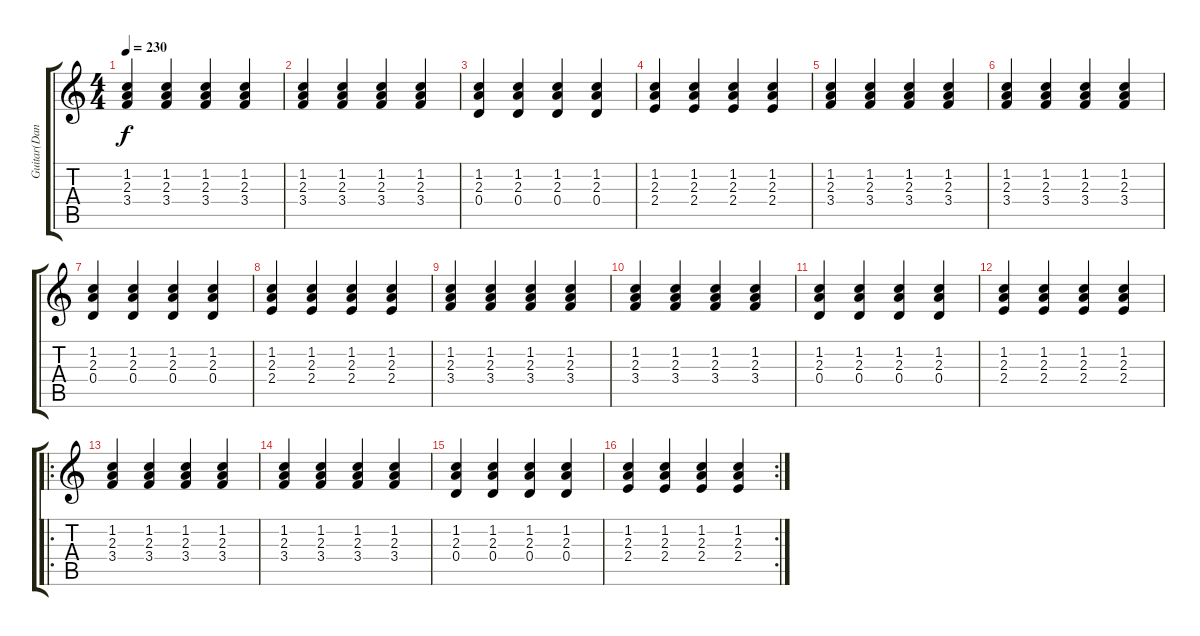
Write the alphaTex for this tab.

\track ("Guitar(Daniel)" "Guitar(Dan") {instrument overdrivenguitar}
\staff {score tabs}
\tuning (E4 B3 G3 D3 A2 E2) {hide}
\ts (4 4)
\tempo 230
\clef g2
\ks c
(1.2 2.3 3.4).4{dy f} (1.2 2.3 3.4).4 (1.2 2.3 3.4).4 (1.2 2.3 3.4).4 |
(1.2 2.3 3.4).4 (1.2 2.3 3.4).4 (1.2 2.3 3.4).4 (1.2 2.3 3.4).4 |
(1.2 2.3 0.4).4 (1.2 2.3 0.4).4 (1.2 2.3 0.4).4 (1.2 2.3 0.4).4 |
(1.2 2.3 2.4).4 (1.2 2.3 2.4).4 (1.2 2.3 2.4).4 (1.2 2.3 2.4).4 |
(1.2 2.3 3.4).4 (1.2 2.3 3.4).4 (1.2 2.3 3.4).4 (1.2 2.3 3.4).4 |
(1.2 2.3 3.4).4 (1.2 2.3 3.4).4 (1.2 2.3 3.4).4 (1.2 2.3 3.4).4 |
(1.2 2.3 0.4).4 (1.2 2.3 0.4).4 (1.2 2.3 0.4).4 (1.2 2.3 0.4).4 |
(1.2 2.3 2.4).4 (1.2 2.3 2.4).4 (1.2 2.3 2.4).4 (1.2 2.3 2.4).4 |
(1.2 2.3 3.4).4 (1.2 2.3 3.4).4 (1.2 2.3 3.4).4 (1.2 2.3 3.4).4 |
(1.2 2.3 3.4).4 (1.2 2.3 3.4).4 (1.2 2.3 3.4).4 (1.2 2.3 3.4).4 |
(1.2 2.3 0.4).4 (1.2 2.3 0.4).4 (1.2 2.3 0.4).4 (1.2 2.3 0.4).4 |
(1.2 2.3 2.4).4 (1.2 2.3 2.4).4 (1.2 2.3 2.4).4 (1.2 2.3 2.4).4 |
\ro
(1.2 2.3 3.4).4 (1.2 2.3 3.4).4 (1.2 2.3 3.4).4 (1.2 2.3 3.4).4 |
(1.2 2.3 3.4).4 (1.2 2.3 3.4).4 (1.2 2.3 3.4).4 (1.2 2.3 3.4).4 |
(1.2 2.3 0.4).4 (1.2 2.3 0.4).4 (1.2 2.3 0.4).4 (1.2 2.3 0.4).4 |
\rc 2
(1.2 2.3 2.4).4 (1.2 2.3 2.4).4 (1.2 2.3 2.4).4 (1.2 2.3 2.4).4
